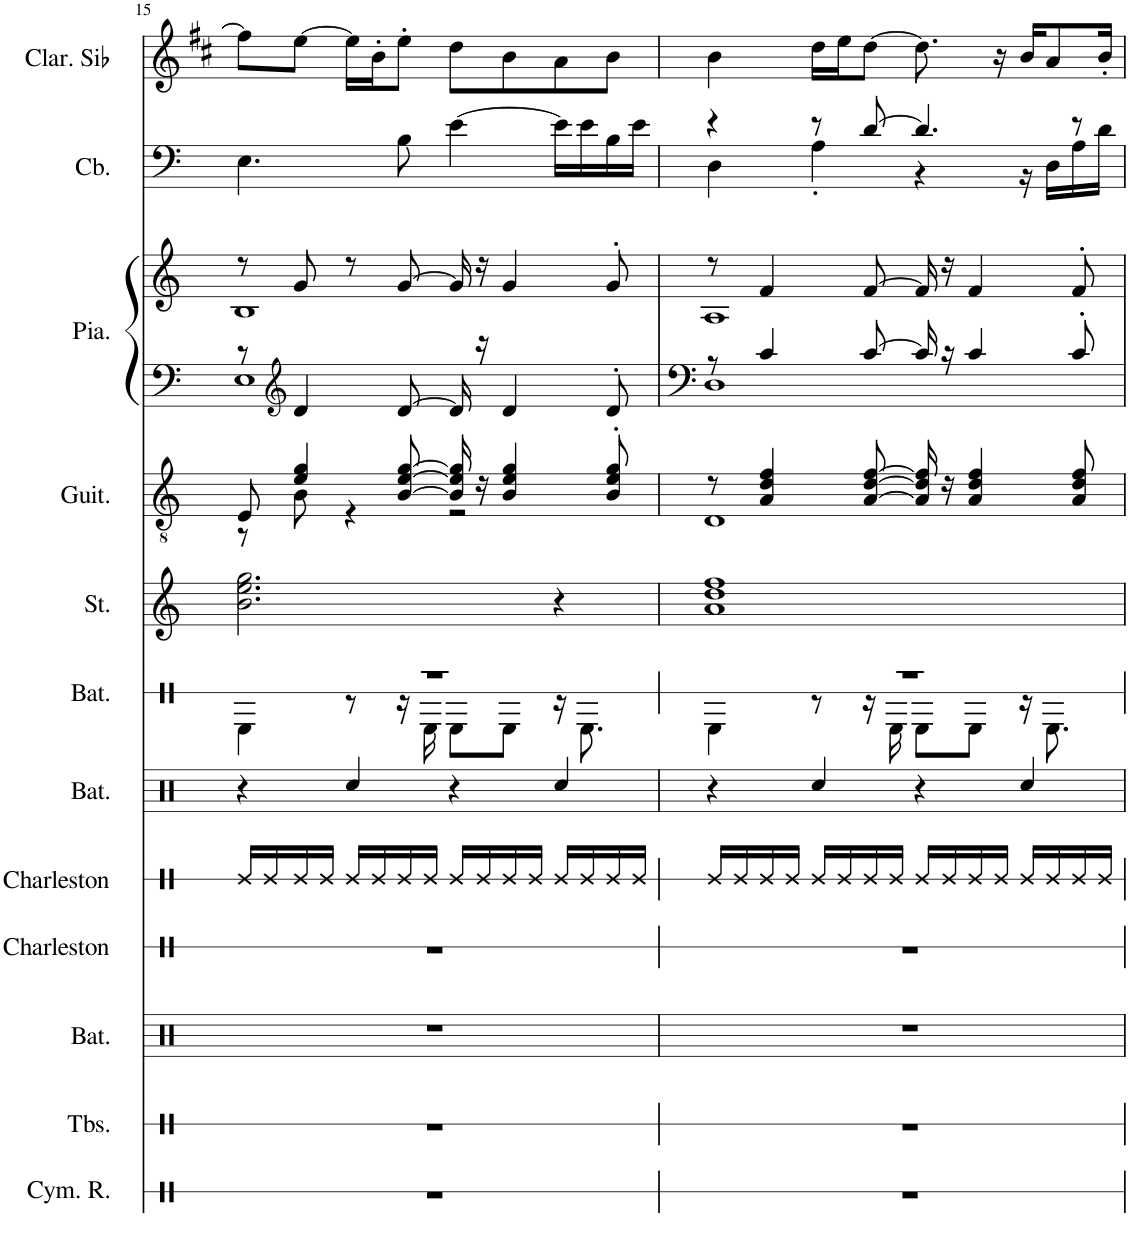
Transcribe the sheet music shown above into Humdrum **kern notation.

**kern	**kern	**kern	**kern	**kern	**kern	**kern	**kern	**kern	**kern	**kern	**kern	**kern
*part12	*part11	*part10	*part9	*part8	*part7	*part6	*part5	*part4	*part3	*part3	*part2	*part1
*staff13	*staff12	*staff11	*staff10	*staff9	*staff8	*staff7	*staff6	*staff5	*staff4	*staff3	*staff2	*staff1
*I"Cymbale ride	*I"Tablas	*I"Batterie	*I"Charleston	*I"Charleston	*I"Batterie	*I"Batterie	*I"Cordes, String Ensemble 2	*I"Guitare classique, Acoustic Guitar (nylon)	*I"Piano, Acoustic Grand Piano	*	*I"Contrebasse, Acoustic Bass	*I"Clarinette en Sib
*I'Cym. R.	*I'Tbs.	*I'Bat.	*I'Charleston	*I'Charleston	*I'Bat.	*I'Bat.	*I'St.	*I'Guit.	*I'Pia.	*	*I'Cb.	*I'Clar. Sib
!!LO:PB:g=z
*clefX	*clefX	*clefX	*clefX	*clefX	*clefX	*clefX	*clefG2	*clefGv2	*clefF4	*clefG2	*clefF4	*clefG2
*	*	*	*	*	*	*	*	*	*	*	*Trd7c12	*Trd1c2
*k[]	*k[]	*k[]	*k[]	*k[]	*k[]	*k[]	*k[]	*k[]	*k[]	*k[]	*k[]	*k[f#c#]
*M4/4	*M4/4	*M4/4	*M4/4	*M4/4	*M4/4	*M4/4	*M4/4	*M4/4	*M4/4	*M4/4	*M4/4	*M4/4
=15	=15	=15	=15	=15	=15	=15	=15	=15	=15	=15	=15	=15
*	*	*	*	*	*	*^	*	*^	*^	*^	*	*
1r	1r	1r	1r	16Re/LL	4r	1r	4RE\	2.b\ 2.ee\ 2.gg\	8E/	8r	8r	1E	8r	1B	4.E\	8ff#\L]
.	.	.	.	16Re/	.	.	.	.	.	.	.	.	.	.	.	.
*	*	*	*	*	*	*	*	*	*	*	*clefG2	*	*	*	*	*
.	.	.	.	16Re/	.	.	.	.	4e/ 4g/	8B\	4d/	.	8g/	.	.	[8ee\J
.	.	.	.	16Re/JJ	.	.	.	.	.	.	.	.	.	.	.	.
.	.	.	.	16Re/LL	4Rcc/	.	8r	.	.	4r	.	.	8r	.	.	16ee\LL]
.	.	.	.	16Re/	.	.	.	.	.	.	.	.	.	.	.	16b'\J
.	.	.	.	16Re/	.	.	16r	.	[8B/ [8e/ [8g/	.	[8d/	.	[8g/	.	8B\	8ee'\J
.	.	.	.	16Re/JJ	.	.	16RE\	.	.	.	.	.	.	.	.	.
.	.	.	.	16Re/LL	4r	.	8RE\L	.	16B/] 16e/] 16g/]	2r	16d/]	.	16g/]	.	[4e\	8dd\L
.	.	.	.	16Re/	.	.	.	.	16r	.	16r	.	16r	.	.	.
.	.	.	.	16Re/	.	.	8RE\J	.	4B/ 4e/ 4g/	.	4d/	.	4g/	.	.	8b\
.	.	.	.	16Re/JJ	.	.	.	.	.	.	.	.	.	.	.	.
.	.	.	.	16Re/LL	4Rcc/	.	16r	4r	.	.	.	.	.	.	16e\LL]	8a\
.	.	.	.	16Re/	.	.	8.RE\	.	.	.	.	.	.	.	16e\	.
.	.	.	.	16Re/	.	.	.	.	8B/' 8e/' 8g/'	.	8d'/	.	8g'/	.	16B\	8b\J
.	.	.	.	16Re/JJ	.	.	.	.	.	.	.	.	.	.	16e\JJ	.
=16	=16	=16	=16	=16	=16	=16	=16	=16	=16	=16	=16	=16	=16	=16	=16	=16
*	*	*	*	*	*	*	*	*	*	*	*	*	*	*	*^	*
1r	1r	1r	1r	16Re/LL	4r	1r	4RE\	1a 1dd 1ff	8r	1D	8r	1D	8r	1A	4r	4D\	4b\
.	.	.	.	16Re/	.	.	.	.	.	.	.	.	.	.	.	.	.
.	.	.	.	16Re/	.	.	.	.	4A/ 4d/ 4f/	.	4c/	.	4f/	.	.	.	.
.	.	.	.	16Re/JJ	.	.	.	.	.	.	.	.	.	.	.	.	.
.	.	.	.	16Re/LL	4Rcc/	.	8r	.	.	.	.	.	.	.	8r	4A'\	16dd\LL
.	.	.	.	16Re/	.	.	.	.	.	.	.	.	.	.	.	.	16ee\J
.	.	.	.	16Re/	.	.	16r	.	[8A/ [8d/ [8f/	.	[8c/	.	[8f/	.	[8d/	.	[8dd\J
.	.	.	.	16Re/JJ	.	.	16RE\	.	.	.	.	.	.	.	.	.	.
.	.	.	.	16Re/LL	4r	.	8RE\L	.	16A/] 16d/] 16f/]	.	16c/]	.	16f/]	.	4.d/]	4r	8.dd\]
.	.	.	.	16Re/	.	.	.	.	16r	.	16r	.	16r	.	.	.	.
.	.	.	.	16Re/	.	.	8RE\J	.	4A/ 4d/ 4f/	.	4c/	.	4f/	.	.	.	.
.	.	.	.	16Re/JJ	.	.	.	.	.	.	.	.	.	.	.	.	16r
.	.	.	.	16Re/LL	4Rcc/	.	16r	.	.	.	.	.	.	.	.	16r	16b/KL
.	.	.	.	16Re/	.	.	8.RE\	.	.	.	.	.	.	.	.	16D\LL	8a/
.	.	.	.	16Re/	.	.	.	.	8A/ 8d/ 8f/	.	8c'/	.	8f'/	.	8r	16A\	.
.	.	.	.	16Re/JJ	.	.	.	.	.	.	.	.	.	.	.	16d\JJ	16b'/Jk
*	*	*	*	*	*	*	*	*	*v	*v	*	*	*	*	*v	*v	*
*	*	*	*	*	*	*	*	*	*	*v	*v	*	*	*	*
*	*	*	*	*	*	*v	*v	*	*	*	*v	*v	*	*
=	=	=	=	=	=	=	=	=	=	=	=	=
*-	*-	*-	*-	*-	*-	*-	*-	*-	*-	*-	*-	*-
